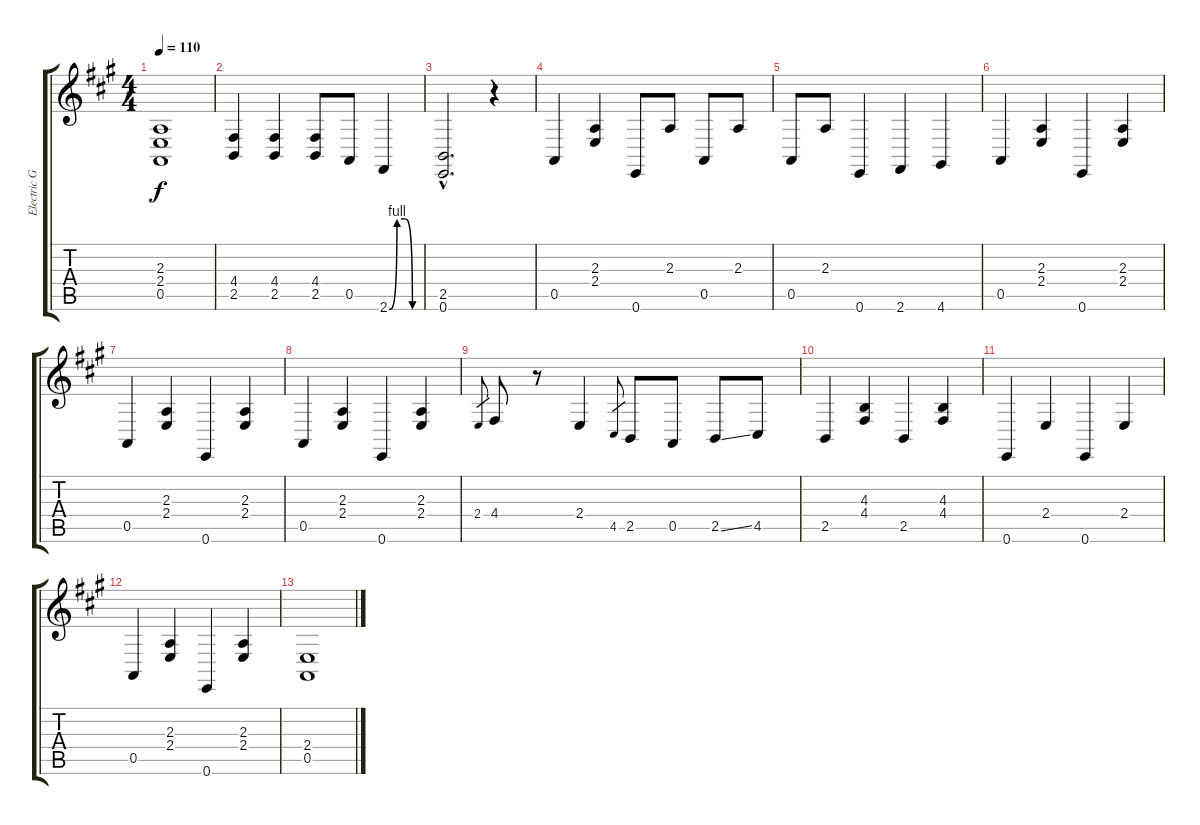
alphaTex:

\track ("Electric Guitar and Fiddle" "Electric G") {instrument lead1square}
\staff {score tabs}
\tuning (E4 B3 G3 D3 A2 E2) {hide}
\ts (4 4)
\tempo 110
\clef g2
\ks a
(2.3 2.4 0.5).1{dy f} |
(4.4 2.5).4 (4.4 2.5).4 (4.4 2.5).8 0.5.8 2.6{be (custom 0 0 15 4 30 4 45 0 60 0)}.4 |
(2.5{hac} 0.6{hac}).2{d} r.4 |
0.5.4 (2.3 2.4).4 0.6.8 2.3.8 0.5.8 2.3.8 |
0.5.8 2.3.8 0.6.4 2.6.4 4.6.4 |
0.5.4 (2.3 2.4).4 0.6.4 (2.3 2.4).4 |
0.5.4 (2.3 2.4).4 0.6.4 (2.3 2.4).4 |
0.5.4 (2.3 2.4).4 0.6.4 (2.3 2.4).4 |
2.4.8{gr} 4.4.8 r.8 2.4.4 4.5.8{gr} 2.5.8 0.5.8 2.5{ss}.8 4.5.8 |
2.5.4 (4.3 4.4).4 2.5.4 (4.3 4.4).4 |
0.6.4 2.4.4 0.6.4 2.4.4 |
0.5.4 (2.3 2.4).4 0.6.4 (2.3 2.4).4 |
(2.4 0.5).1
